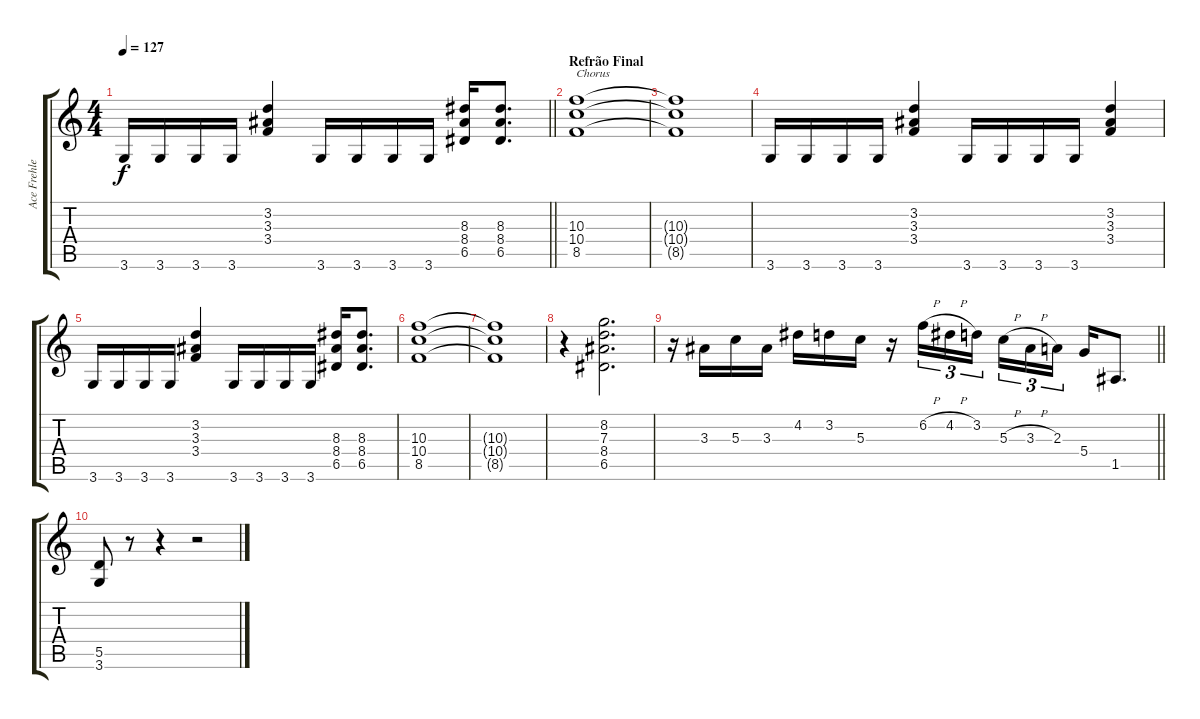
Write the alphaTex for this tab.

\track ("Ace Frehley - Guitarra Solo" "Ace Frehle") {instrument distortionguitar}
\staff {score tabs}
\tuning (E4 B3 G3 D3 A2 E2) {hide}
\ts (4 4)
\tempo 127
\clef g2
\barLineRight lightlight
\ks c
3.6.16{dy f} 3.6.16 3.6.16 3.6.16 (3.2 3.3 3.4).4 3.6.16 3.6.16 3.6.16 3.6.16 (8.3 8.4 6.5).16 (8.3 8.4 6.5).8{d} |
\section ("" "Refrão Final")
(10.3 10.4 8.5).1{txt "Chorus"} |
(10.3{t} 10.4{t} 8.5{t}).1 |
3.6.16 3.6.16 3.6.16 3.6.16 (3.2 3.3 3.4).4 3.6.16 3.6.16 3.6.16 3.6.16 (3.2 3.3 3.4).4 |
3.6.16 3.6.16 3.6.16 3.6.16 (3.2 3.3 3.4).4 3.6.16 3.6.16 3.6.16 3.6.16 (8.3 8.4 6.5).16 (8.3 8.4 6.5).8{d} |
(10.3 10.4 8.5).1 |
(10.3{t} 10.4{t} 8.5{t}).1 |
r.4 (8.2 7.3 8.4 6.5).2{d} |
\barLineRight lightlight
r.16 3.3.16 5.3.16 3.3.16 4.2.16 3.2.16 5.3.16 r.16 6.2{h}.16{tu (3 2)} 4.2{h}.16{tu (3 2)} 3.2.16{tu (3 2) beam splitsecondary} 5.3{h}.16{tu (3 2)} 3.3{h}.16{tu (3 2)} 2.3.16{tu (3 2)} 5.4.16 1.5.8{d} |
(5.5 3.6).8 r.8 r.4 r.2
